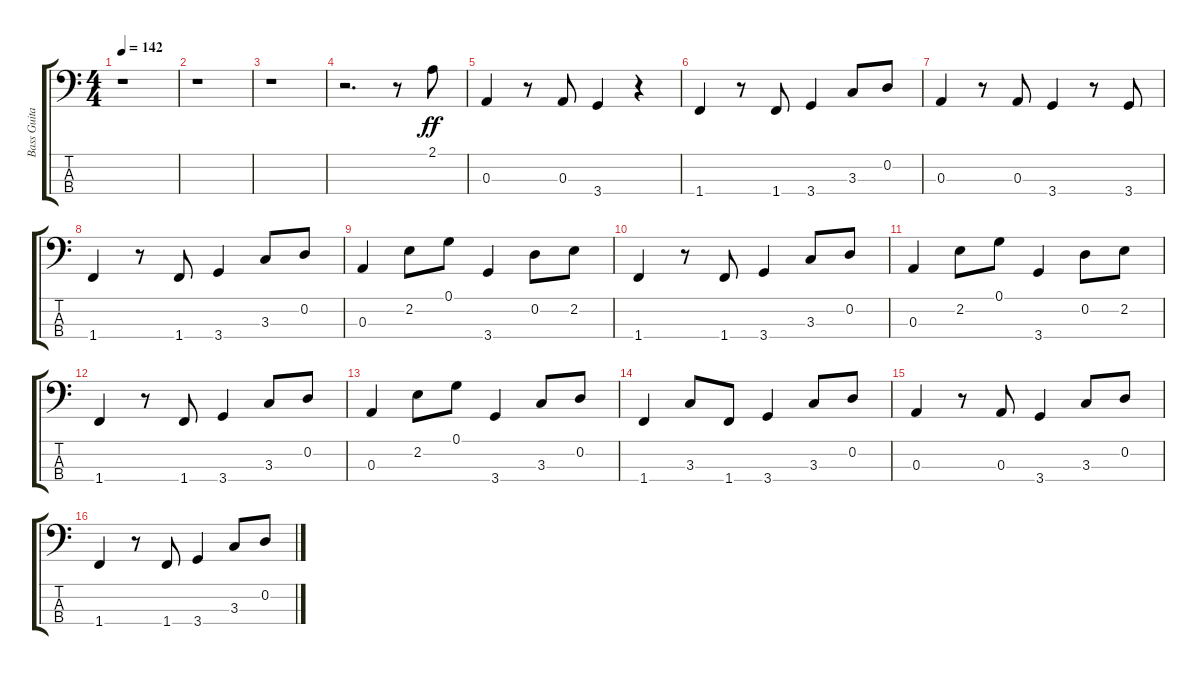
\track ("Bass Guitar" "Bass Guita") {instrument electricbasspick}
\staff {score tabs}
\tuning (G2 D2 A1 E1) {hide}
\ts (4 4)
\tempo 142
\clef f4
\ks c
r.1{dy ff instrument electricbasspick} |
r.1 |
r.1 |
r.2{d} r.8 2.1.8 |
0.3.4 r.8 0.3.8 3.4.4 r.4 |
1.4.4 r.8 1.4.8 3.4.4 3.3.8 0.2.8 |
0.3.4 r.8 0.3.8 3.4.4 r.8 3.4.8 |
1.4.4 r.8 1.4.8 3.4.4 3.3.8 0.2.8 |
0.3.4 2.2.8 0.1.8 3.4.4 0.2.8 2.2.8 |
1.4.4 r.8 1.4.8 3.4.4 3.3.8 0.2.8 |
0.3.4 2.2.8 0.1.8 3.4.4 0.2.8 2.2.8 |
1.4.4 r.8 1.4.8 3.4.4 3.3.8 0.2.8 |
0.3.4 2.2.8 0.1.8 3.4.4 3.3.8 0.2.8 |
1.4.4 3.3.8 1.4.8 3.4.4 3.3.8 0.2.8 |
0.3.4 r.8 0.3.8 3.4.4 3.3.8 0.2.8 |
1.4.4 r.8 1.4.8 3.4.4 3.3.8 0.2.8
